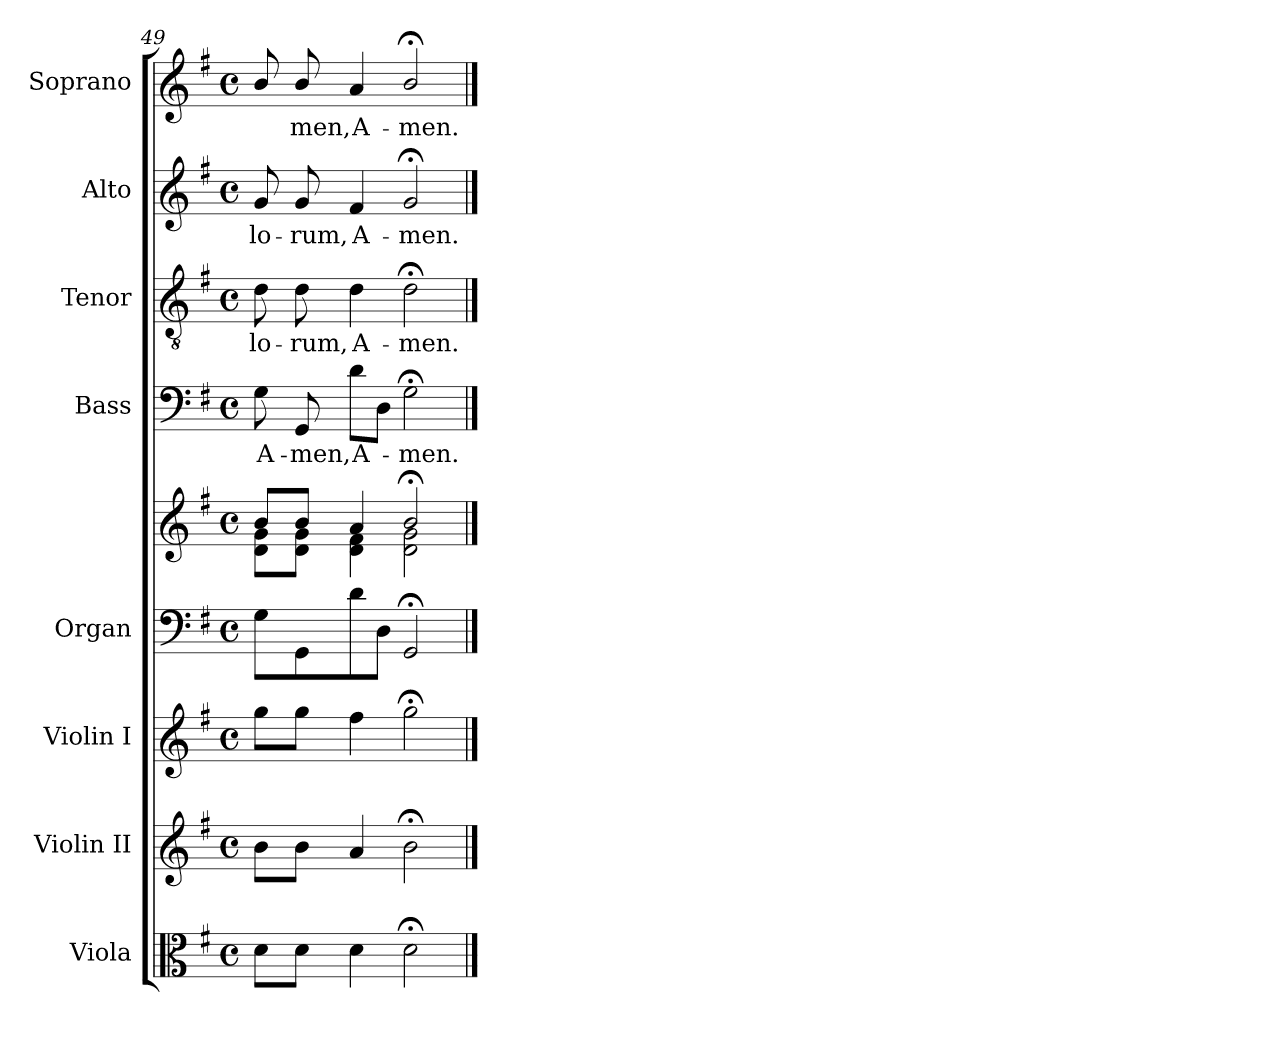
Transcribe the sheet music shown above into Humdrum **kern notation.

**kern	**kern	**kern	**kern	**kern	**kern	**text	**kern	**text	**kern	**text	**kern	**text
*part8	*part7	*part6	*part5	*part5	*part4	*part4	*part3	*part3	*part2	*part2	*part1	*part1
*staff9	*staff8	*staff7	*staff6	*staff5	*staff4	*staff4	*staff3	*staff3	*staff2	*staff2	*staff1	*staff1
*I"Viola	*I"Violin II	*I"Violin I	*I"Organ	*	*I"Bass	*	*I"Tenor	*	*I"Alto	*	*I"Soprano	*
*I'Vla.	*I'Vln. II	*I'Vln. I	*I'Org.	*	*I'B.	*	*I'T.	*	*I'A.	*	*I'S.	*
*clefC3	*clefG2	*clefG2	*clefF4	*clefG2	*clefF4	*	*clefGv2	*	*clefG2	*	*clefG2	*
*	*	*	*	*	*	*	*ITrd7c12	*	*	*	*	*
*k[f#]	*k[f#]	*k[f#]	*k[f#]	*k[f#]	*k[f#]	*	*k[f#]	*	*k[f#]	*	*k[f#]	*
*G:	*G:	*G:	*G:	*G:	*G:	*	*G:	*	*G:	*	*G:	*
*M4/4	*M4/4	*M4/4	*M4/4	*M4/4	*M4/4	*	*M4/4	*	*M4/4	*	*M4/4	*
*met(c)	*met(c)	*met(c)	*met(c)	*met(c)	*met(c)	*	*met(c)	*	*met(c)	*	*met(c)	*
=49	=49	=49	=49	=49	=49	=49	=49	=49	=49	=49	=49	=49
*	*	*	*	*^	*	*	*	*	*	*	*	*
!	!	!	!	!	!	!	!LO:LY:b:color=#000000	!	!	!	!	!	!
!	!	!	!	!	!	!	!	!	!LO:LY:b:color=#000000	!	!	!	!
!	!	!	!	!	!	!	!	!	!	!	!LO:LY:b:color=#000000	!	!
8di\L	8bi\L	8ggi\L	8Gi\L	8bi/L	8di\ 8giL	8Gi\	A-	8Di\	-lo-	8gi/	-lo-	8bi/	.
!	!	!	!	!	!	!	!LO:LY:b:color=#000000	!	!	!	!	!	!
!	!	!	!	!	!	!	!	!	!LO:LY:b:color=#000000	!	!	!	!
!	!	!	!	!	!	!	!	!	!	!	!LO:LY:b:color=#000000	!	!
!	!	!	!	!	!	!	!	!	!	!	!	!	!LO:LY:b:color=#000000
8di\J	8bi\J	8ggi\J	8GGi\	8bi/J	8di\ 8giJ	8GGi/	-men,	8Di\	-rum,	8gi/	-rum,	8bi/	-men,
!	!	!	!	!	!	!	!LO:LY:b:color=#000000	!	!	!	!	!	!
!	!	!	!	!	!	!	!	!	!LO:LY:b:color=#000000	!	!	!	!
!	!	!	!	!	!	!	!	!	!	!	!LO:LY:b:color=#000000	!	!
!	!	!	!	!	!	!	!	!	!	!	!	!	!LO:LY:b:color=#000000
4di\	4ai/	4ff#i\	8di\	4ai/	4di\ 4f#i	8di\L	A-	4Di\	A-	4f#i/	A-	4ai/	A-
.	.	.	8Di\J	.	.	8Di\J	.	.	.	.	.	.	.
!	!	!	!	!	!	!	!LO:LY:b:color=#000000	!	!	!	!	!	!
!	!	!	!	!	!	!	!	!	!LO:LY:b:color=#000000	!	!	!	!
!	!	!	!	!	!	!	!	!	!	!	!LO:LY:b:color=#000000	!	!
!	!	!	!	!	!	!	!	!	!	!	!	!	!LO:LY:b:color=#000000
2d;i\	2b;i\	2gg;i\	2GG;i/	2b;i/	2di\ 2gi	2G;i\	-men.	2D;i\	-men.	2g;i/	-men.	2b;i/	-men.
*	*	*	*	*v	*v	*	*	*	*	*	*	*	*
==	==	==	==	==	==	==	==	==	==	==	==	==
*-	*-	*-	*-	*-	*-	*-	*-	*-	*-	*-	*-	*-
